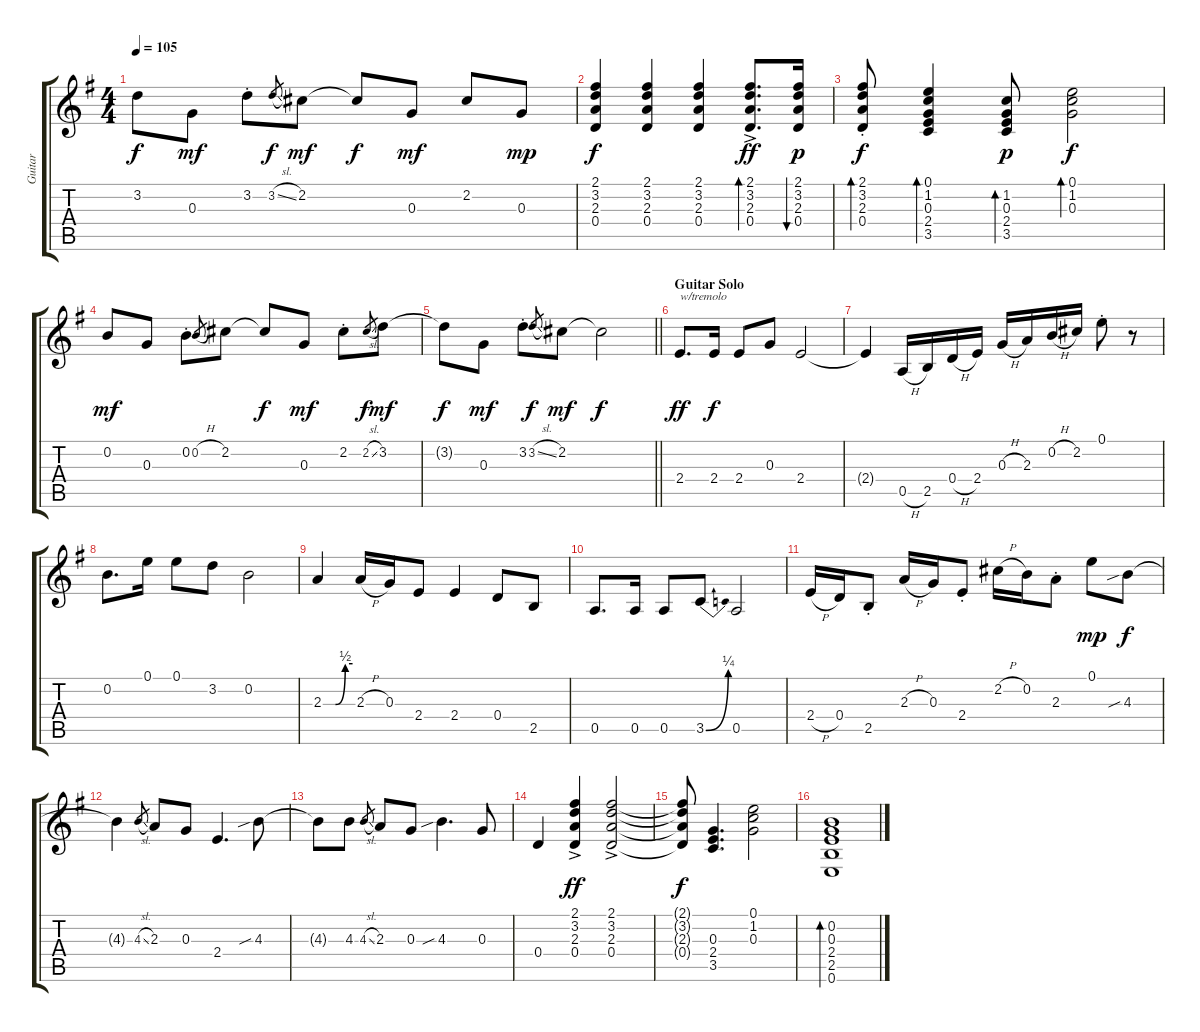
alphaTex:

\track ("Guitar" "Guitar") {instrument electricguitarjazz}
\staff {score tabs}
\tuning (E4 B3 G3 D3 A2 E2) {hide}
\ts (4 4)
\tempo 105
\clef g2
\ks eminor
3.2{t}.8{dy f} 0.3.8{dy mf} 3.2{st}.8 3.2{sl}.8{gr dy f} 2.2.8{dy mf} 2.2{t}.8{dy f} 0.3.8{dy mf} 2.2.8 0.3.8{dy mp} |
(2.1 3.2 2.3 0.4).4{dy f} (2.1 3.2 2.3 0.4).4 (2.1 3.2 2.3 0.4).4 (2.1{ac} 3.2{ac} 2.3{ac} 0.4{ac}).8{d bd 30 dy ff} (2.1 3.2 2.3 0.4).16{bu 30 dy p} |
(2.1{st} 3.2{st} 2.3{st} 0.4{st}).8{bd 30 dy f} (0.1 1.2 0.3 2.4 3.5).4{bd 30} (1.2 0.3 2.4 3.5).8{bd 30 dy p} (0.1 1.2 0.3).2{bd 30 dy f} |
0.2.8{dy mf} 0.3.8 0.2{st}.8 0.2{h}.8{gr} 2.2.8 2.2{t}.8{dy f} 0.3.8{dy mf} 2.2{st}.8 2.2{sl}.8{gr dy f} 3.2.8{dy mf} |
\barLineRight lightlight
3.2{t}.8{dy f} 0.3.8{dy mf} 3.2{st}.8 3.2{sl}.8{gr dy f} 2.2.8{dy mf} 2.2{t}.2{dy f} |
\section ("" "Guitar Solo")
2.4.8{d txt "w/tremolo" dy ff instrument electricguitarjazz} 2.4.16{dy f} 2.4.8 0.3.8 2.4.2 |
2.4{t}.4 0.5{h}.16 2.5.16 0.4{h}.16 2.4.16 0.3{h}.16 2.3.16 0.2{h}.16 2.2.16 0.1{st}.8 r.8 |
0.2.8{d} 0.1.16 0.1.8 3.2.8 0.2.2 |
2.3{be (custom 0 0 25 0 45 2 60 2)}.4 2.3{h}.16 0.3.16 2.4.8 2.4.4 0.4.8 2.5.8 |
0.5.8{d} 0.5.16 0.5.8 3.5{be (bend 0 0 60 1)}.8 0.5.2 |
2.4{h}.16 0.4.16 2.5{st}.8 2.3{h}.16 0.3.16 2.4{st}.8 2.2{h}.16 0.2.16 2.3{st}.8 0.1.8{dy mp} 4.3{sib}.8{dy f} |
4.3{t}.4 4.3{sl}.8{gr} 2.3.8 0.3.8 2.4.4{d} 4.3{sib}.8 |
4.3{t}.8 4.3.8 4.3{sl}.8{gr} 2.3.8 0.3.8 4.3{sib}.4{d} 0.3.8 |
0.4.4 (2.1{ac} 3.2{ac} 2.3{ac} 0.4{ac}).4{dy ff} (2.1{ac} 3.2{ac} 2.3{ac} 0.4{ac}).2 |
(2.1{t} 3.2{t} 2.3{t} 0.4{t}).8{dy f} (0.3 2.4 3.5).4{d} (0.1 1.2 0.3).2 |
(0.2 0.3 2.4 2.5 0.6).1{bd 240}
